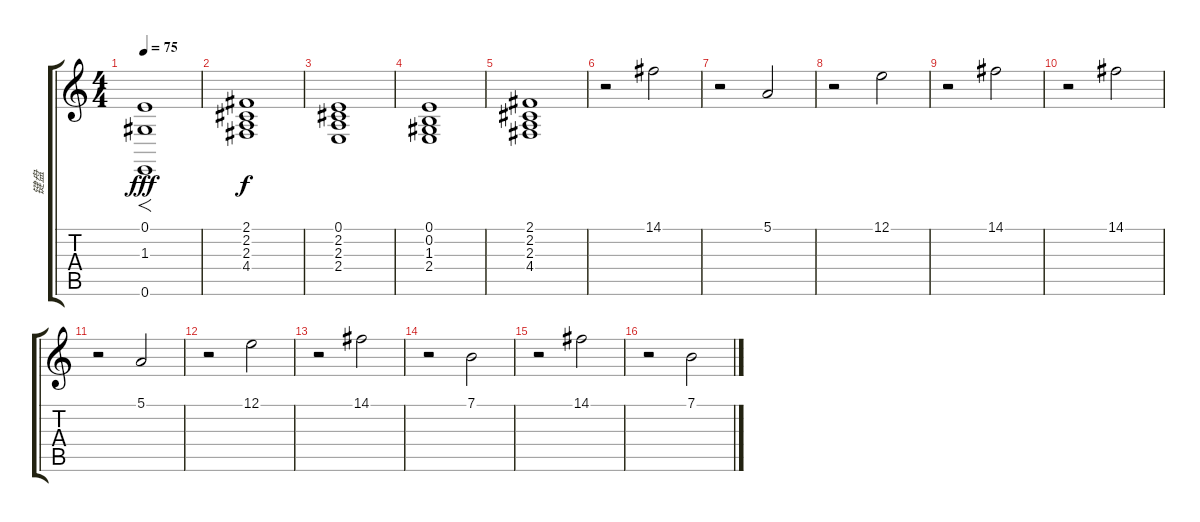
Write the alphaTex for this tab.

\track ("键盘" "键盘") {instrument stringensemble1}
\staff {score tabs}
\tuning (E4 B3 G3 D3 A2 E2) {hide}
\ts (4 4)
\tempo 75
\clef g2
\ks c
(0.1 1.3 0.6).1{f dy fff instrument stringensemble1} |
(2.1 2.2 2.3 4.4).1{dy f volume 6 instrument stringensemble1} |
(0.1 2.2 2.3 2.4).1 |
(0.1 0.2 1.3 2.4).1 |
(2.1 2.2 2.3 4.4).1 |
r.2 14.1.2{volume 16 instrument orchestralharp} |
r.2 5.1.2 |
r.2 12.1.2 |
r.2 14.1.2 |
r.2 14.1.2 |
r.2 5.1.2 |
r.2 12.1.2 |
r.2 14.1.2 |
r.2 7.1.2 |
r.2 14.1.2 |
r.2 7.1.2
